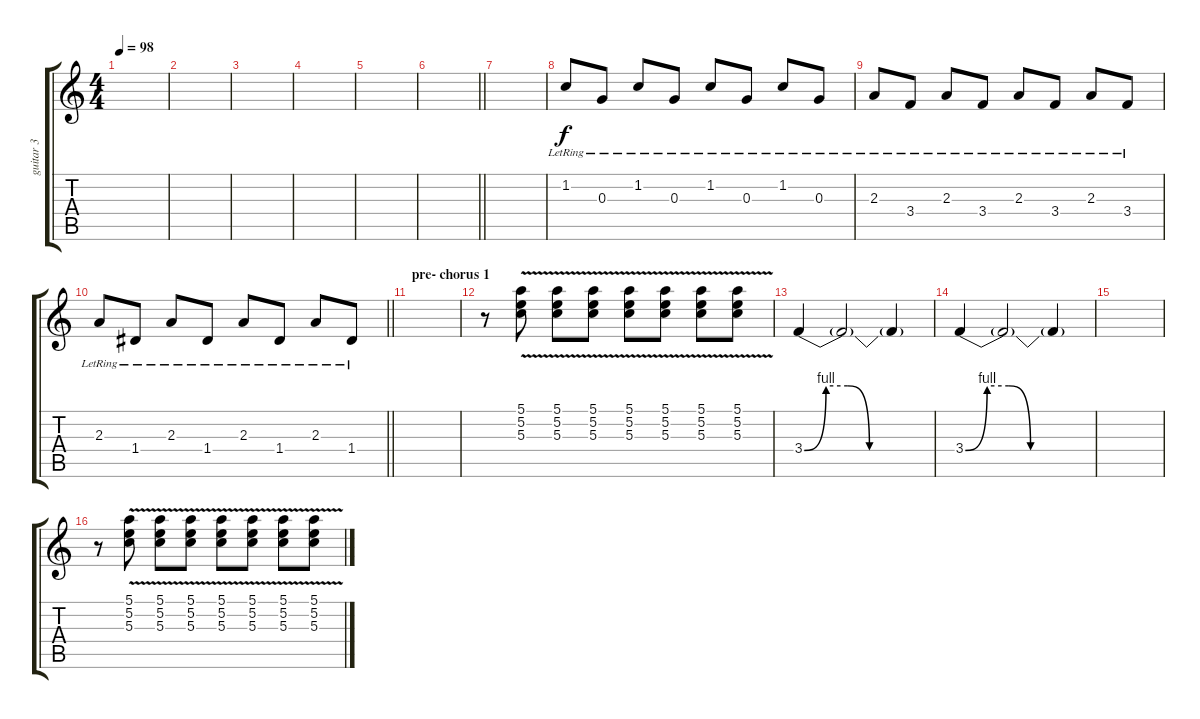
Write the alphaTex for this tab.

\track ("guitar 3" "guitar 3") {instrument overdrivenguitar}
\staff {score tabs}
\tuning (E4 B3 G3 D3 A2 E2) {hide}
\ts (4 4)
\tempo 98
\clef g2
\ks c
|
|
|
|
|
\barLineRight lightlight
|
|
1.2{lr}.8 0.3{lr}.8 1.2{lr}.8 0.3{lr}.8 1.2{lr}.8 0.3{lr}.8 1.2{lr}.8 0.3{lr}.8 |
2.3{lr}.8 3.4{lr}.8 2.3{lr}.8 3.4{lr}.8 2.3{lr}.8 3.4{lr}.8 2.3{lr}.8 3.4{lr}.8 |
\barLineRight lightlight
2.3{lr}.8 1.4{lr}.8 2.3{lr}.8 1.4{lr}.8 2.3{lr}.8 1.4{lr}.8 2.3{lr}.8 1.4{lr}.8 |
\section ("" "pre- chorus 1")
|
r.8{volume 15} (5.1 5.2 5.3{v}).8 (5.1 5.2 5.3{v}).8 (5.1 5.2 5.3{v}).8 (5.1 5.2 5.3{v}).8 (5.1 5.2 5.3{v}).8 (5.1 5.2 5.3{v}).8 (5.1 5.2 5.3{v}).8 |
3.4{be (custom 0 0 10 4 20 4 30 0 60 0)}.4 3.4{t}.2 3.4{t}.4 |
3.4{be (custom 0 0 10 4 20 4 30 0 60 0)}.4 3.4{t}.2 3.4{t}.4 |
|
r.8 (5.1 5.2 5.3{v}).8 (5.1 5.2 5.3{v}).8 (5.1 5.2 5.3{v}).8 (5.1 5.2 5.3{v}).8 (5.1 5.2 5.3{v}).8 (5.1 5.2 5.3{v}).8 (5.1 5.2 5.3{v}).8
